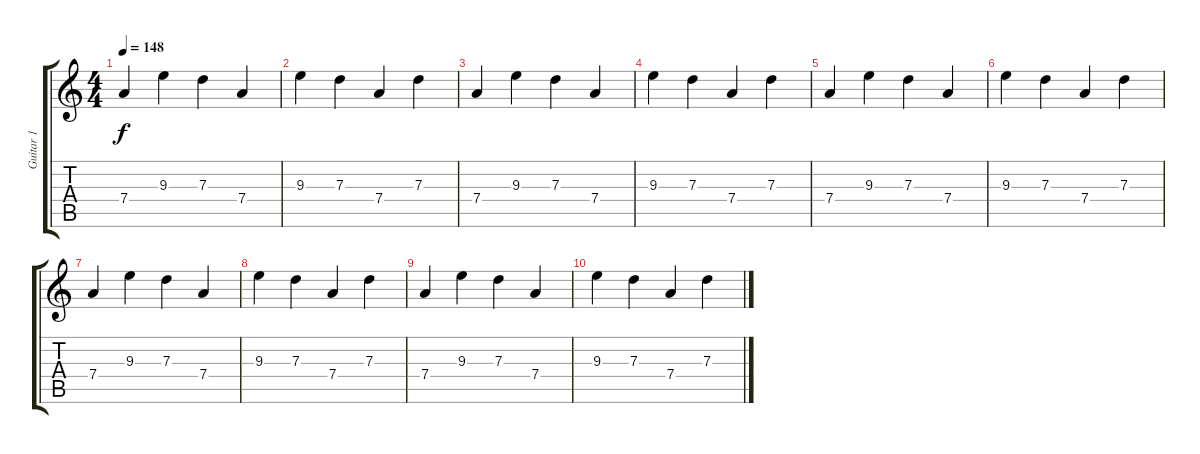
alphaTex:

\track ("Guitar 1" "Guitar 1") {instrument distortionguitar}
\staff {score tabs}
\tuning (E4 B3 G3 D3 A2 D2) {hide}
\ts (4 4)
\tempo 148
\clef g2
\ks c
7.4.4{dy f} 9.3.4 7.3.4 7.4.4 |
9.3.4 7.3.4 7.4.4 7.3.4 |
7.4.4 9.3.4 7.3.4 7.4.4 |
9.3.4 7.3.4 7.4.4 7.3.4 |
7.4.4 9.3.4 7.3.4 7.4.4 |
9.3.4 7.3.4 7.4.4 7.3.4 |
7.4.4 9.3.4 7.3.4 7.4.4 |
9.3.4 7.3.4 7.4.4 7.3.4 |
7.4.4 9.3.4 7.3.4 7.4.4 |
9.3.4 7.3.4 7.4.4 7.3.4
